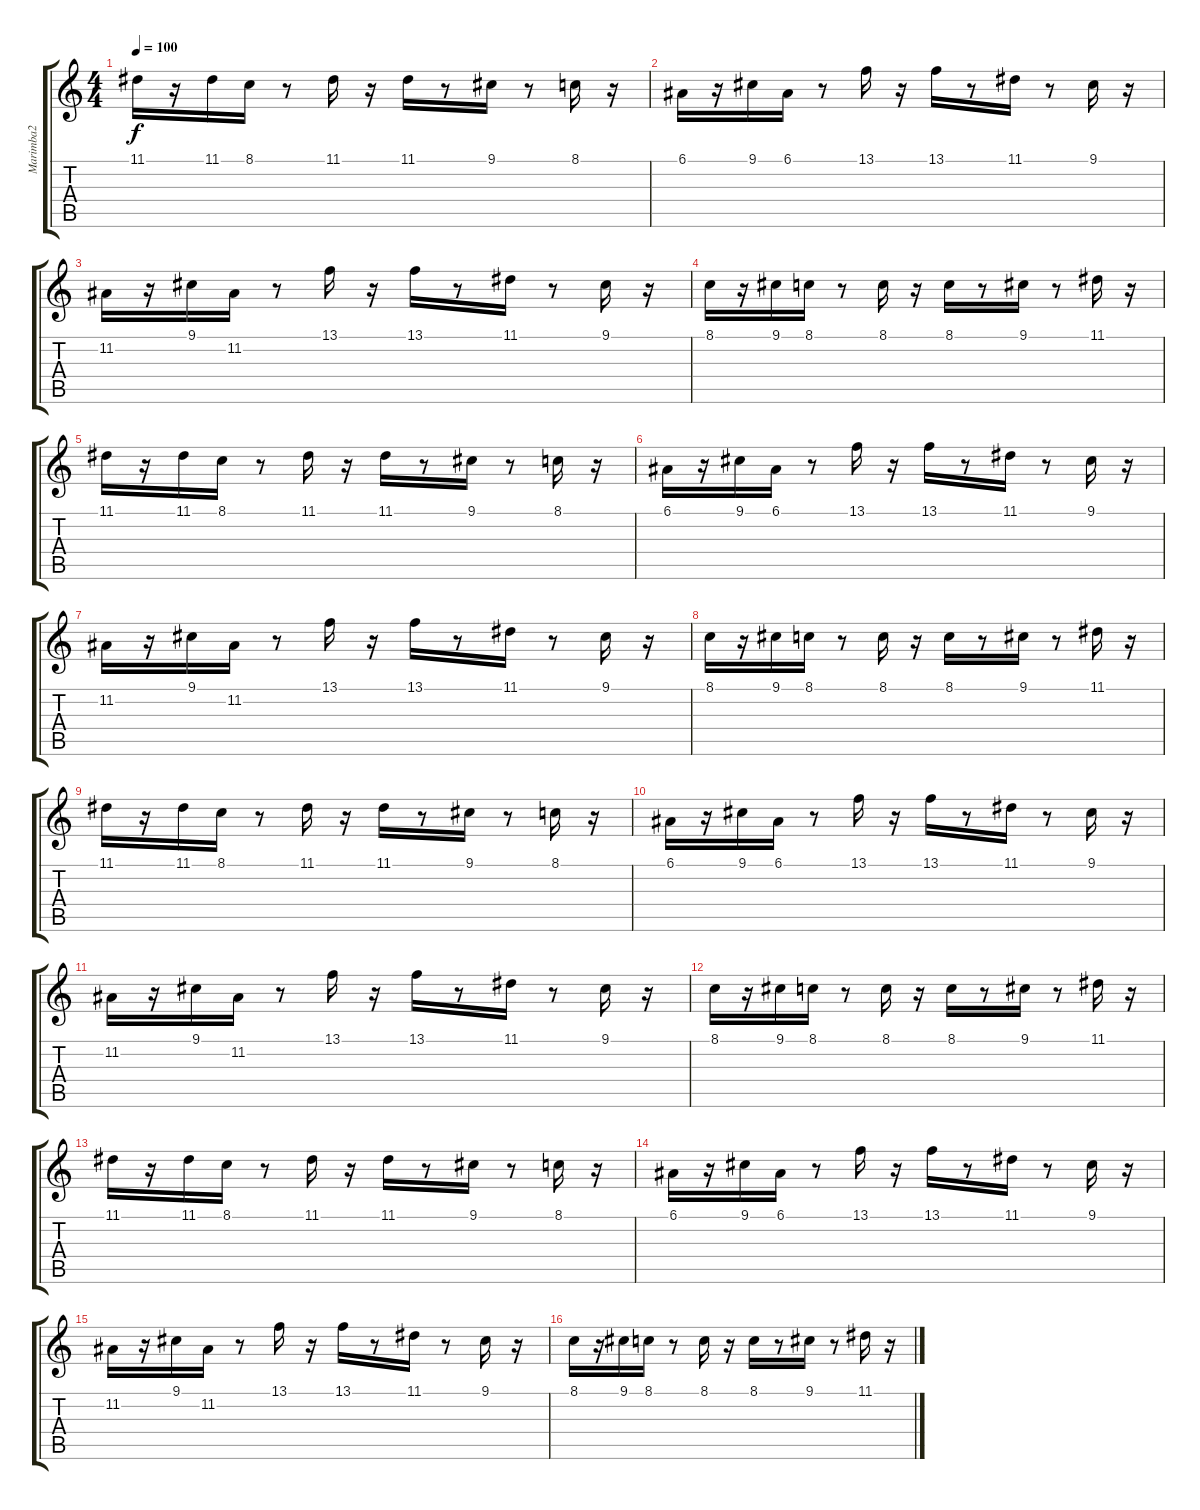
\track ("Marimba2" "Marimba2") {instrument marimba}
\staff {score tabs}
\tuning (E4 B3 G3 D3 A2 E2) {hide}
\ts (4 4)
\tempo 100
\clef g2
\ks c
11.1.16{dy f} r.16 11.1.16 8.1.16 r.8 11.1.16 r.16 11.1.16 r.8 9.1.16 r.8 8.1.16 r.16 |
6.1.16 r.16 9.1.16 6.1.16 r.8 13.1.16 r.16 13.1.16 r.8 11.1.16 r.8 9.1.16 r.16 |
11.2.16 r.16 9.1.16 11.2.16 r.8 13.1.16 r.16 13.1.16 r.8 11.1.16 r.8 9.1.16 r.16 |
8.1.16 r.16 9.1.16 8.1.16 r.8 8.1.16 r.16 8.1.16 r.8 9.1.16 r.8 11.1.16 r.16 |
11.1.16 r.16 11.1.16 8.1.16 r.8 11.1.16 r.16 11.1.16 r.8 9.1.16 r.8 8.1.16 r.16 |
6.1.16 r.16 9.1.16 6.1.16 r.8 13.1.16 r.16 13.1.16 r.8 11.1.16 r.8 9.1.16 r.16 |
11.2.16 r.16 9.1.16 11.2.16 r.8 13.1.16 r.16 13.1.16 r.8 11.1.16 r.8 9.1.16 r.16 |
8.1.16 r.16 9.1.16 8.1.16 r.8 8.1.16 r.16 8.1.16 r.8 9.1.16 r.8 11.1.16 r.16 |
11.1.16 r.16 11.1.16 8.1.16 r.8 11.1.16 r.16 11.1.16 r.8 9.1.16 r.8 8.1.16 r.16 |
6.1.16 r.16 9.1.16 6.1.16 r.8 13.1.16 r.16 13.1.16 r.8 11.1.16 r.8 9.1.16 r.16 |
11.2.16 r.16 9.1.16 11.2.16 r.8 13.1.16 r.16 13.1.16 r.8 11.1.16 r.8 9.1.16 r.16 |
8.1.16 r.16 9.1.16 8.1.16 r.8 8.1.16 r.16 8.1.16 r.8 9.1.16 r.8 11.1.16 r.16 |
11.1.16 r.16 11.1.16 8.1.16 r.8 11.1.16 r.16 11.1.16 r.8 9.1.16 r.8 8.1.16 r.16 |
6.1.16 r.16 9.1.16 6.1.16 r.8 13.1.16 r.16 13.1.16 r.8 11.1.16 r.8 9.1.16 r.16 |
11.2.16 r.16 9.1.16 11.2.16 r.8 13.1.16 r.16 13.1.16 r.8 11.1.16 r.8 9.1.16 r.16 |
8.1.16 r.16 9.1.16 8.1.16 r.8 8.1.16 r.16 8.1.16 r.8 9.1.16 r.8 11.1.16 r.16
